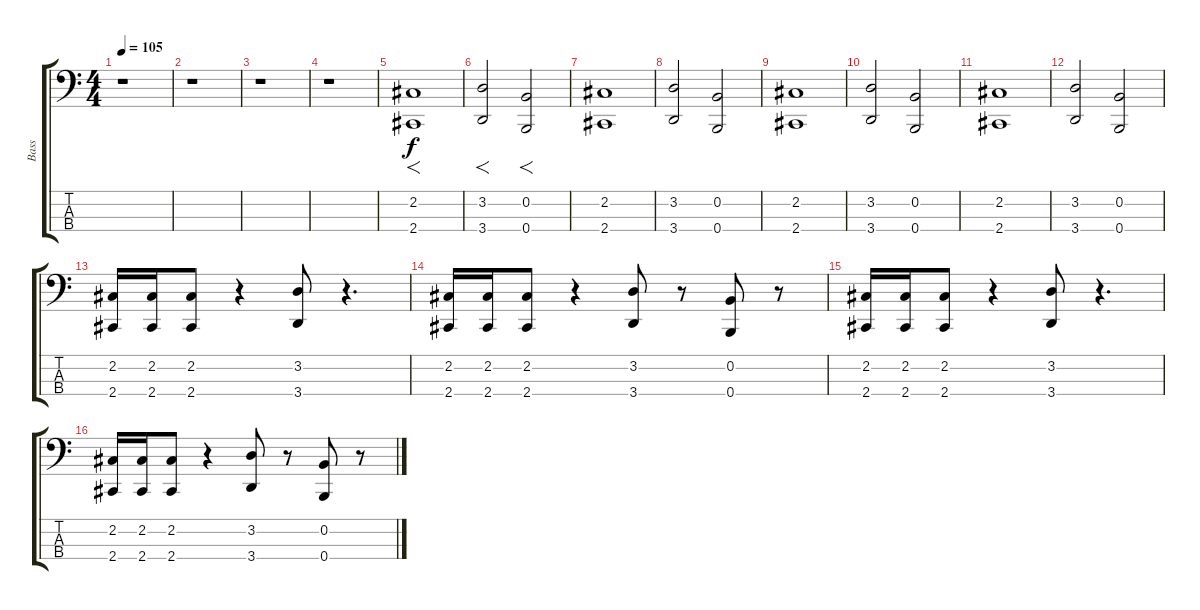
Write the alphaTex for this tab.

\track ("Bass" "Bass") {instrument electricbasspick}
\staff {score tabs}
\tuning (E2 B1 Gb1 B0) {hide}
\ts (4 4)
\tempo 105
\clef f4
\ks c
r.1{dy f instrument electricbasspick} |
r.1 |
r.1 |
r.1 |
(2.2 2.4).1{f} |
(3.2 3.4).2{f} (0.2 0.4).2{f} |
(2.2 2.4).1 |
(3.2 3.4).2 (0.2 0.4).2 |
(2.2 2.4).1 |
(3.2 3.4).2 (0.2 0.4).2 |
(2.2 2.4).1 |
(3.2 3.4).2 (0.2 0.4).2 |
(2.2 2.4).16 (2.2 2.4).16 (2.2 2.4).8 r.4 (3.2 3.4).8 r.4{d} |
(2.2 2.4).16 (2.2 2.4).16 (2.2 2.4).8 r.4 (3.2 3.4).8 r.8 (0.2 0.4).8 r.8 |
(2.2 2.4).16 (2.2 2.4).16 (2.2 2.4).8 r.4 (3.2 3.4).8 r.4{d} |
(2.2 2.4).16 (2.2 2.4).16 (2.2 2.4).8 r.4 (3.2 3.4).8 r.8 (0.2 0.4).8 r.8
